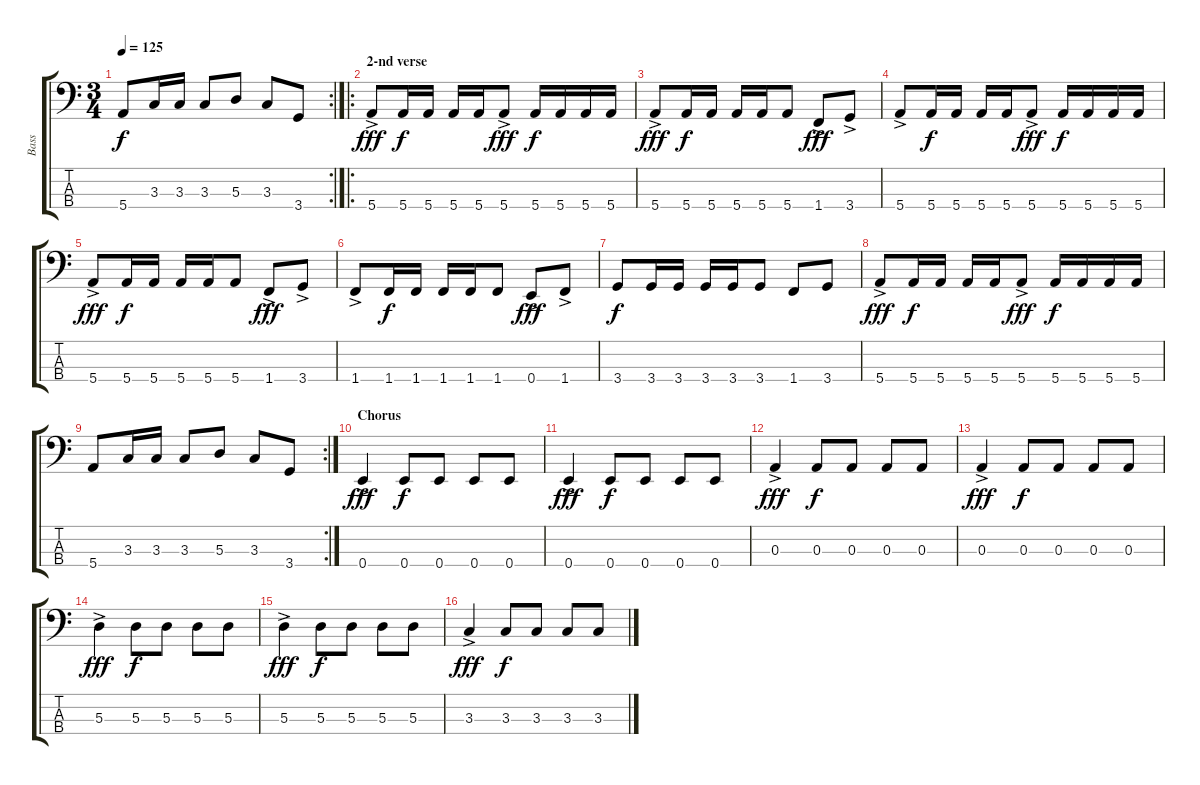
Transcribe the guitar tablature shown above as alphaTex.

\track ("Bass" "Bass") {instrument electricbassfinger}
\staff {score tabs}
\tuning (G2 D2 A1 E1) {hide}
\rc 2
\ts (3 4)
\tempo 125
\clef f4
\ks c
5.4.8{dy f} 3.3.16 3.3.16 3.3.8 5.3.8 3.3.8 3.4.8 |
\ro
\section ("" "2-nd verse")
5.4{ac}.8{dy fff} 5.4.16{dy f} 5.4.16 5.4.16 5.4.16 5.4{ac}.8{dy fff} 5.4.16{dy f} 5.4.16 5.4.16 5.4.16 |
5.4{ac}.8{dy fff} 5.4.16{dy f} 5.4.16 5.4.16 5.4.16 5.4.8 1.4{ac}.8{dy fff} 3.4{ac}.8 |
5.4{ac}.8 5.4.16{dy f} 5.4.16 5.4.16 5.4.16 5.4{ac}.8{dy fff} 5.4.16{dy f} 5.4.16 5.4.16 5.4.16 |
5.4{ac}.8{dy fff} 5.4.16{dy f} 5.4.16 5.4.16 5.4.16 5.4.8 1.4{ac}.8{dy fff} 3.4{ac}.8 |
1.4{ac}.8 1.4.16{dy f} 1.4.16 1.4.16 1.4.16 1.4.8 0.4{ac}.8{dy fff} 1.4{ac}.8 |
3.4.8{dy f} 3.4.16 3.4.16 3.4.16 3.4.16 3.4.8 1.4.8 3.4.8 |
5.4{ac}.8{dy fff} 5.4.16{dy f} 5.4.16 5.4.16 5.4.16 5.4{ac}.8{dy fff} 5.4.16{dy f} 5.4.16 5.4.16 5.4.16 |
\rc 2
5.4.8 3.3.16 3.3.16 3.3.8 5.3.8 3.3.8 3.4.8 |
\section ("" "Chorus")
0.4{ac}.4{dy fff} 0.4.8{dy f} 0.4.8 0.4.8 0.4.8 |
0.4{ac}.4{dy fff} 0.4.8{dy f} 0.4.8 0.4.8 0.4.8 |
0.3{ac}.4{dy fff} 0.3.8{dy f} 0.3.8 0.3.8 0.3.8 |
0.3{ac}.4{dy fff} 0.3.8{dy f} 0.3.8 0.3.8 0.3.8 |
5.3{ac}.4{dy fff} 5.3.8{dy f} 5.3.8 5.3.8 5.3.8 |
5.3{ac}.4{dy fff} 5.3.8{dy f} 5.3.8 5.3.8 5.3.8 |
3.3{ac}.4{dy fff} 3.3.8{dy f} 3.3.8 3.3.8 3.3.8
